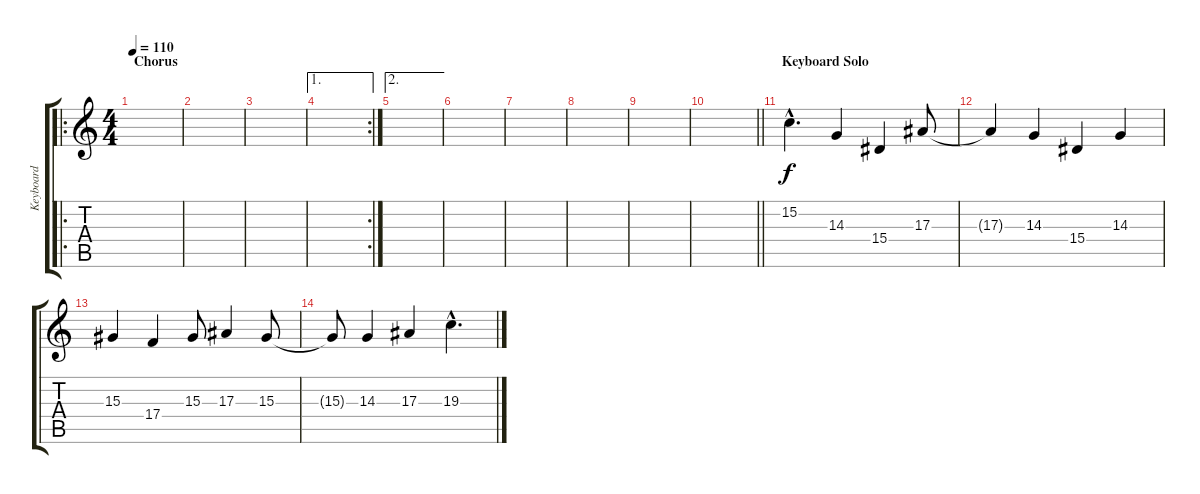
\track ("Keyboard" "Keyboard") {instrument electricgrandpiano}
\staff {score tabs}
\tuning (D4 A3 F3 C3 G2 C2) {hide}
\ro
\ts (4 4)
\section ("" "Chorus")
\tempo 110
\clef g2
\ks c
|
|
|
\ae 1
\rc 2
|
\ae 2
|
|
|
|
|
\barLineRight lightlight
|
\section ("" "Keyboard Solo")
15.2{hac}.4{d} 14.3.4 15.4.4 17.3.8 |
17.3{t}.4 14.3.4 15.4.4 14.3.4 |
15.3.4 17.4.4 15.3.8 17.3.4 15.3.8 |
15.3{t}.8 14.3.4 17.3.4 19.3{hac}.4{d}
